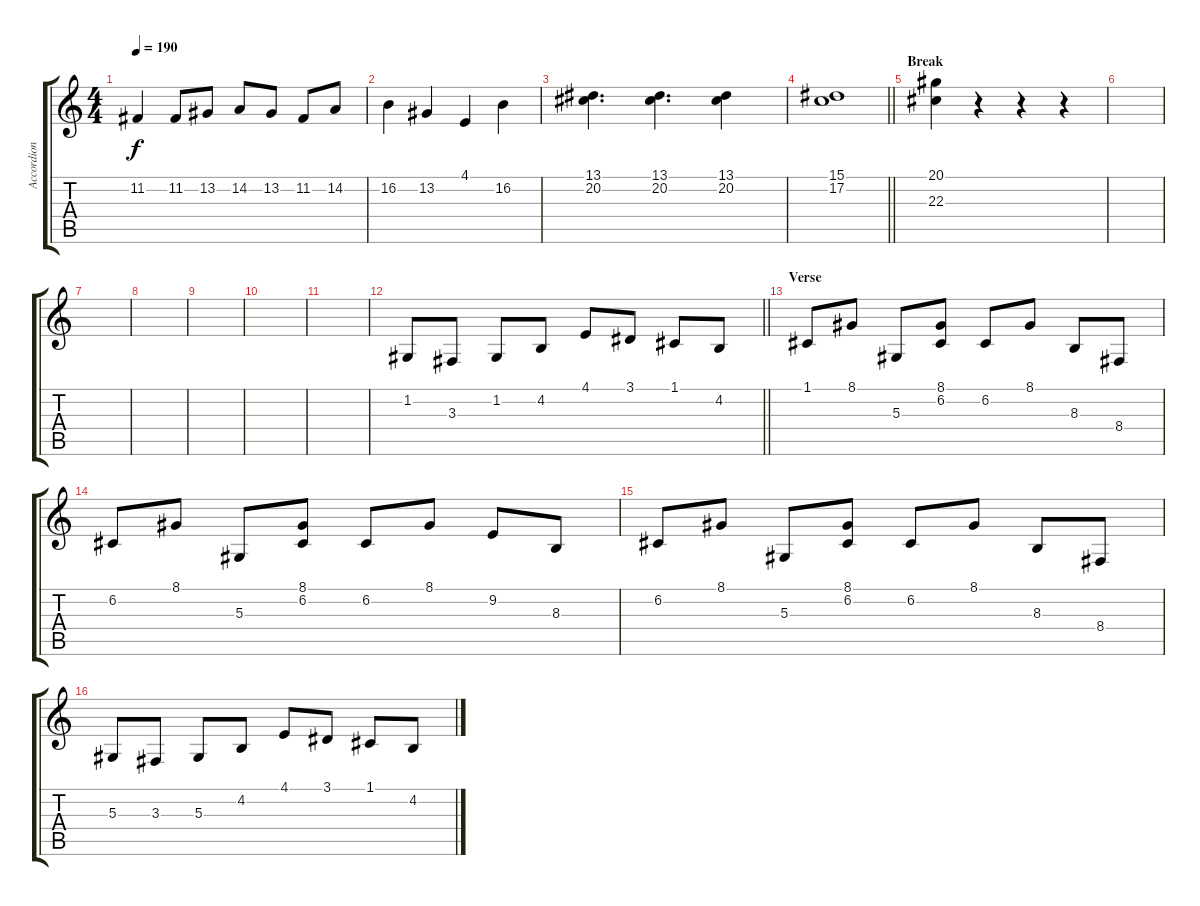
\track ("Accordion" "Accordion") {instrument accordion}
\staff {score tabs}
\tuning (C4 G3 Eb3 Bb2 F2 C2) {hide}
\ts (4 4)
\tempo 190
\clef g2
\ks c
11.2.4{dy f} 11.2.8 13.2.8 14.2.8 13.2.8 11.2.8 14.2.8 |
16.2.4 13.2.4 4.1.4 16.2.4 |
(13.1 20.2).4{d} (13.1 20.2).4{d} (13.1 20.2).4 |
\barLineRight lightlight
(15.1 17.2).1 |
\section ("" "Break")
(20.1 22.3).4 r.4 r.4 r.4 |
|
|
|
|
|
|
\barLineRight lightlight
1.2.8 3.3.8 1.2.8 4.2.8 4.1.8 3.1.8 1.1.8 4.2.8 |
\section ("" "Verse")
1.1.8 8.1.8 5.3.8 (8.1 6.2).8 6.2.8 8.1.8 8.3.8 8.4.8 |
6.2.8 8.1.8 5.3.8 (8.1 6.2).8 6.2.8 8.1.8 9.2.8 8.3.8 |
6.2.8 8.1.8 5.3.8 (8.1 6.2).8 6.2.8 8.1.8 8.3.8 8.4.8 |
5.3.8 3.3.8 5.3.8 4.2.8 4.1.8 3.1.8 1.1.8 4.2.8
